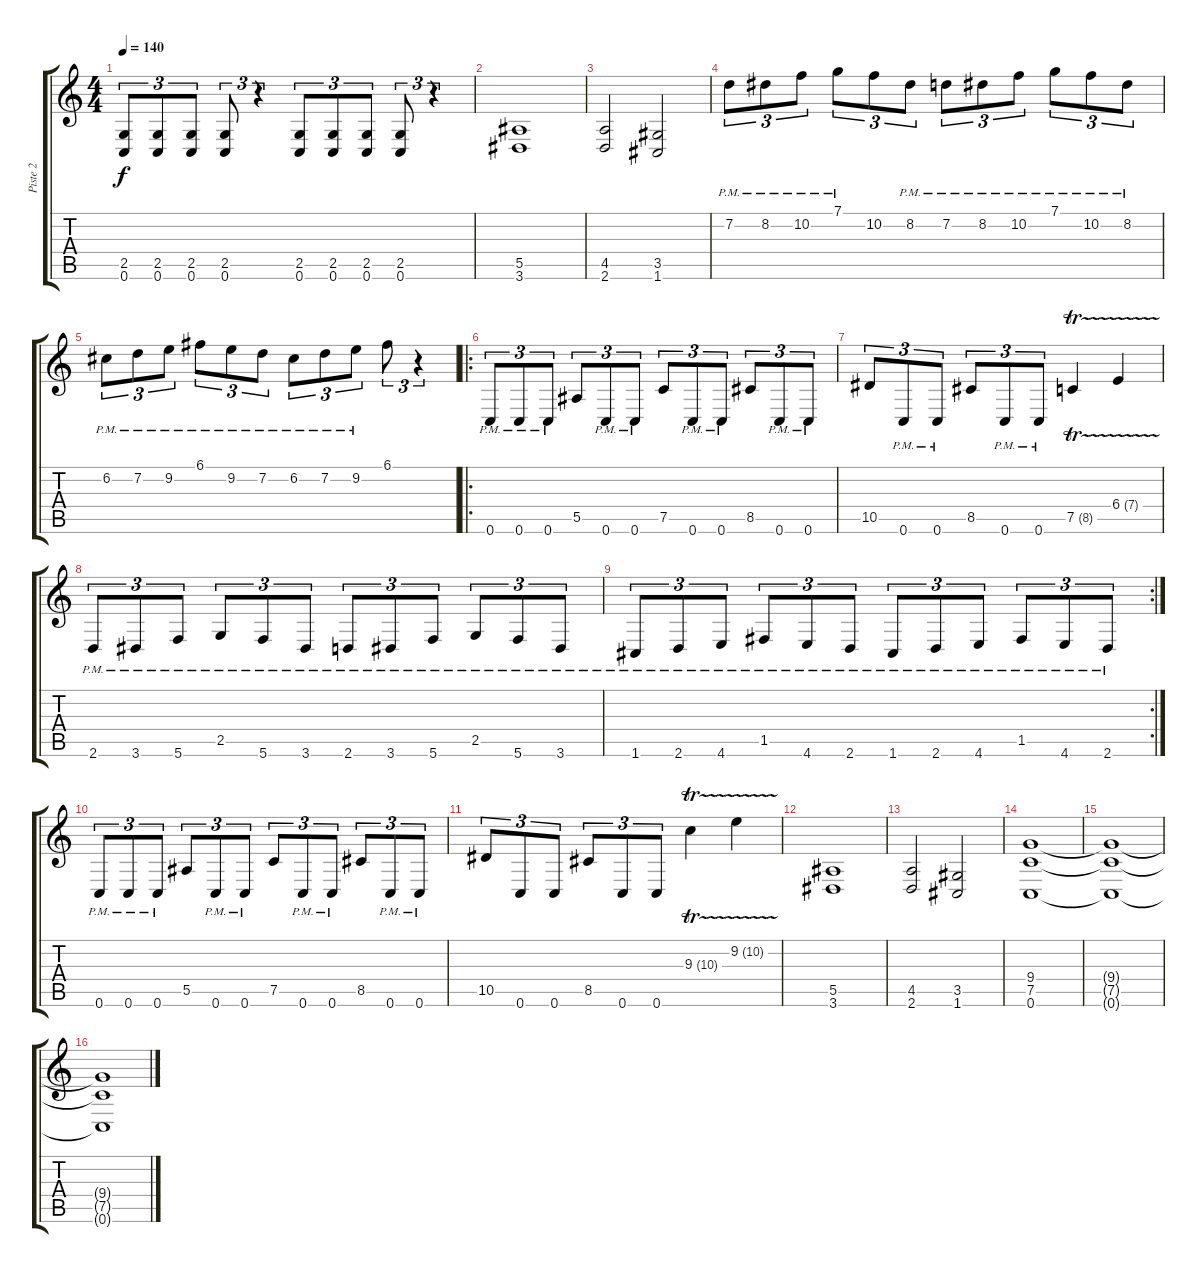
\track ("Piste 2" "Piste 2") {instrument distortionguitar}
\staff {score tabs}
\tuning (C4 G3 Eb3 Bb2 F2 C2) {hide}
\ts (4 4)
\tempo 140
\clef g2
\ks c
(2.5 0.6).8{tu (3 2) dy f} (2.5 0.6).8{tu (3 2)} (2.5 0.6).8{tu (3 2)} (2.5 0.6).8{tu (3 2)} r.4{tu (3 2)} (2.5 0.6).8{tu (3 2)} (2.5 0.6).8{tu (3 2)} (2.5 0.6).8{tu (3 2)} (2.5 0.6).8{tu (3 2)} r.4{tu (3 2)} |
(5.5 3.6).1 |
(4.5 2.6).2 (3.5 1.6).2 |
7.2{pm}.8{tu (3 2)} 8.2{pm}.8{tu (3 2)} 10.2{pm}.8{tu (3 2)} 7.1{pm}.8{tu (3 2)} 10.2.8{tu (3 2)} 8.2{pm}.8{tu (3 2)} 7.2{pm}.8{tu (3 2)} 8.2{pm}.8{tu (3 2)} 10.2{pm}.8{tu (3 2)} 7.1{pm}.8{tu (3 2)} 10.2{pm}.8{tu (3 2)} 8.2{pm}.8{tu (3 2)} |
6.2{pm}.8{tu (3 2)} 7.2{pm}.8{tu (3 2)} 9.2{pm}.8{tu (3 2)} 6.1{pm}.8{tu (3 2)} 9.2{pm}.8{tu (3 2)} 7.2{pm}.8{tu (3 2)} 6.2{pm}.8{tu (3 2)} 7.2{pm}.8{tu (3 2)} 9.2{pm}.8{tu (3 2)} 6.1.8{tu (3 2)} r.4{tu (3 2)} |
\ro
0.6{pm}.8{tu (3 2)} 0.6{pm}.8{tu (3 2)} 0.6{pm}.8{tu (3 2)} 5.5.8{tu (3 2)} 0.6{pm}.8{tu (3 2)} 0.6{pm}.8{tu (3 2)} 7.5.8{tu (3 2)} 0.6{pm}.8{tu (3 2)} 0.6{pm}.8{tu (3 2)} 8.5.8{tu (3 2)} 0.6{pm}.8{tu (3 2)} 0.6{pm}.8{tu (3 2)} |
10.5.8{tu (3 2)} 0.6{pm}.8{tu (3 2)} 0.6{pm}.8{tu (3 2)} 8.5.8{tu (3 2)} 0.6{pm}.8{tu (3 2)} 0.6{pm}.8{tu (3 2)} 7.5{tr (8 16)}.4 6.4{tr (7 16)}.4 |
2.6{pm}.8{tu (3 2)} 3.6{pm}.8{tu (3 2)} 5.6{pm}.8{tu (3 2)} 2.5{pm}.8{tu (3 2)} 5.6{pm}.8{tu (3 2)} 3.6{pm}.8{tu (3 2)} 2.6{pm}.8{tu (3 2)} 3.6{pm}.8{tu (3 2)} 5.6{pm}.8{tu (3 2)} 2.5{pm}.8{tu (3 2)} 5.6{pm}.8{tu (3 2)} 3.6{pm}.8{tu (3 2)} |
\rc 2
1.6{pm}.8{tu (3 2)} 2.6{pm}.8{tu (3 2)} 4.6{pm}.8{tu (3 2)} 1.5{pm}.8{tu (3 2)} 4.6{pm}.8{tu (3 2)} 2.6{pm}.8{tu (3 2)} 1.6{pm}.8{tu (3 2)} 2.6{pm}.8{tu (3 2)} 4.6{pm}.8{tu (3 2)} 1.5{pm}.8{tu (3 2)} 4.6{pm}.8{tu (3 2)} 2.6{pm}.8{tu (3 2)} |
0.6{pm}.8{tu (3 2)} 0.6{pm}.8{tu (3 2)} 0.6{pm}.8{tu (3 2)} 5.5.8{tu (3 2)} 0.6{pm}.8{tu (3 2)} 0.6{pm}.8{tu (3 2)} 7.5.8{tu (3 2)} 0.6{pm}.8{tu (3 2)} 0.6{pm}.8{tu (3 2)} 8.5.8{tu (3 2)} 0.6{pm}.8{tu (3 2)} 0.6{pm}.8{tu (3 2)} |
10.5.8{tu (3 2)} 0.6.8{tu (3 2)} 0.6.8{tu (3 2)} 8.5.8{tu (3 2)} 0.6.8{tu (3 2)} 0.6.8{tu (3 2)} 9.3{tr (10 16)}.4 9.2{tr (10 16)}.4 |
(5.5 3.6).1 |
(4.5 2.6).2 (3.5 1.6).2 |
(9.4 7.5 0.6).1 |
(9.4{t} 7.5{t} 0.6{t}).1 |
(9.4{t} 7.5{t} 0.6{t}).1
